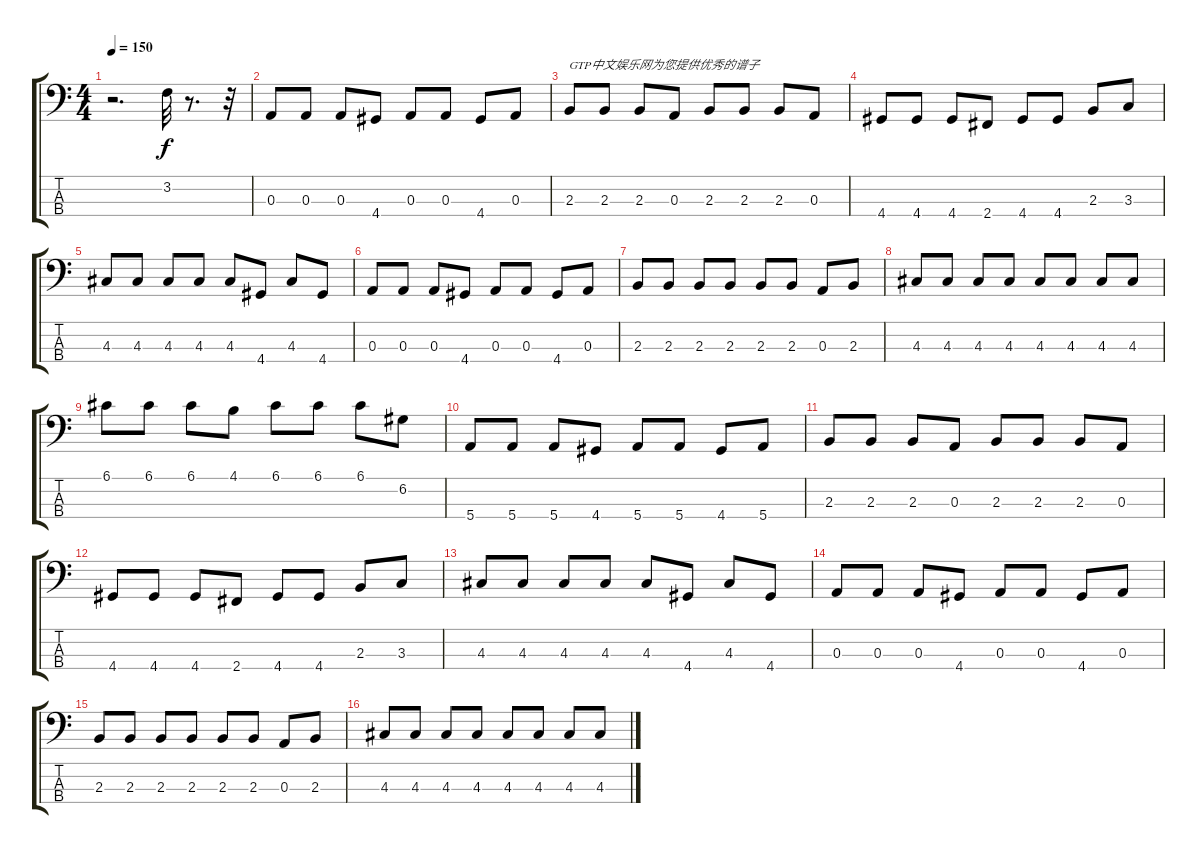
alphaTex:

\track "" {instrument electricbassfinger}
\staff {score tabs}
\tuning (G2 D2 A1 E1) {hide}
\ts (4 4)
\tempo 150
\clef f4
\ks c
r.2{d dy f instrument electricbassfinger} 3.2.32 r.8{d} r.32 |
0.3.8 0.3.8 0.3.8 4.4.8 0.3.8 0.3.8 4.4.8 0.3.8 |
2.3.8{txt "GTP中文娱乐网为您提供优秀的谱子"} 2.3.8 2.3.8 0.3.8 2.3.8 2.3.8 2.3.8 0.3.8 |
4.4.8 4.4.8 4.4.8 2.4.8 4.4.8 4.4.8 2.3.8 3.3.8 |
4.3.8 4.3.8 4.3.8 4.3.8 4.3.8 4.4.8 4.3.8 4.4.8 |
0.3.8 0.3.8 0.3.8 4.4.8 0.3.8 0.3.8 4.4.8 0.3.8 |
2.3.8 2.3.8 2.3.8 2.3.8 2.3.8 2.3.8 0.3.8 2.3.8 |
4.3.8 4.3.8 4.3.8 4.3.8 4.3.8 4.3.8 4.3.8 4.3.8 |
6.1.8 6.1.8 6.1.8 4.1.8 6.1.8 6.1.8 6.1.8 6.2.8 |
5.4.8 5.4.8 5.4.8 4.4.8 5.4.8 5.4.8 4.4.8 5.4.8 |
2.3.8 2.3.8 2.3.8 0.3.8 2.3.8 2.3.8 2.3.8 0.3.8 |
4.4.8 4.4.8 4.4.8 2.4.8 4.4.8 4.4.8 2.3.8 3.3.8 |
4.3.8 4.3.8 4.3.8 4.3.8 4.3.8 4.4.8 4.3.8 4.4.8 |
0.3.8 0.3.8 0.3.8 4.4.8 0.3.8 0.3.8 4.4.8 0.3.8 |
2.3.8 2.3.8 2.3.8 2.3.8 2.3.8 2.3.8 0.3.8 2.3.8 |
4.3.8 4.3.8 4.3.8 4.3.8 4.3.8 4.3.8 4.3.8 4.3.8
